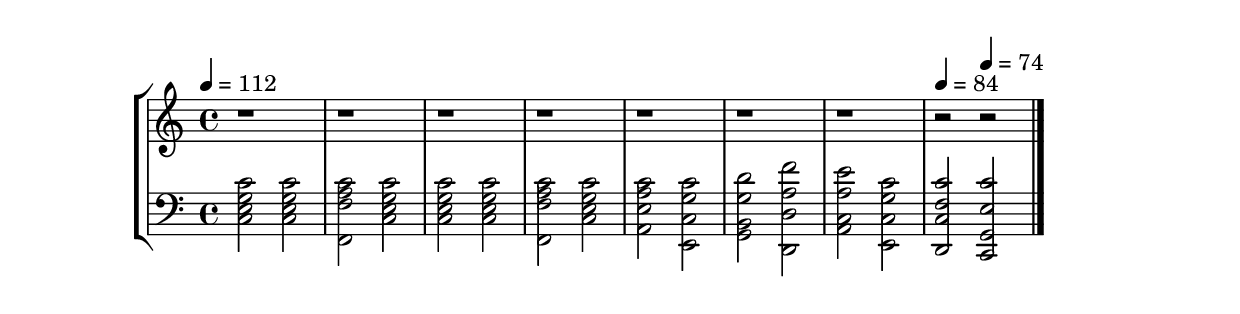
\version "2.12.1"

\header {
	 title = \markup \center-column {}
	 composer = \markup \center-column {}
}
melody = {

	\key c \major
	\tempo 4 = 112
	\clef treble
	\time 4/4
		\key c \major
	\tempo 4 = 112
	\clef treble
 r1  r1  r1  r1  r1  r1  r1  \tempo 4 = 84 r2 \tempo 4 = 74 r2 \bar "|."}
text = \lyricmode {

	
}
upper = {

	\tempo 4 = 112
	\key c \major
	\time 4/4
	\clef bass
	<c e g c'>2
<c e g c'>2
<f, f a c'>2
<c e g c'>2
<c e g c'>2
<c e g c'>2
<f, f a c'>2
<c e g c'>2
<a, e a c'>2
<e, c g c'>2
<g, b, g d'>2
<d, d a f'>2
<a, c a e'>2
<e, c g c'>2
<d, c f c'>2
<c, g, e c'>2

	 \bar "|."}
lower = {

	\tempo 4 = 112
	\key c \major
	\time 4/4
	\clef bass
 r1  r1  r1  r1  r1  r1  r1  r1 \bar "|."}
\score {
	<<
		 \new StaffGroup <<
		 \new Voice = "one" { \melody }
		 \new Lyrics \lyricsto "one" \text
			 \new Staff {\upper}
		 >>
	>>
	\layout {
		\context {
			\Voice
			\remove Note_heads_engraver
			\consists Completion_heads_engraver
		}
	}
	\midi {
	\context {
		\Score
		 tempoWholesPerMinute = #(ly:make-moment 120 4)
	}
	}
}
